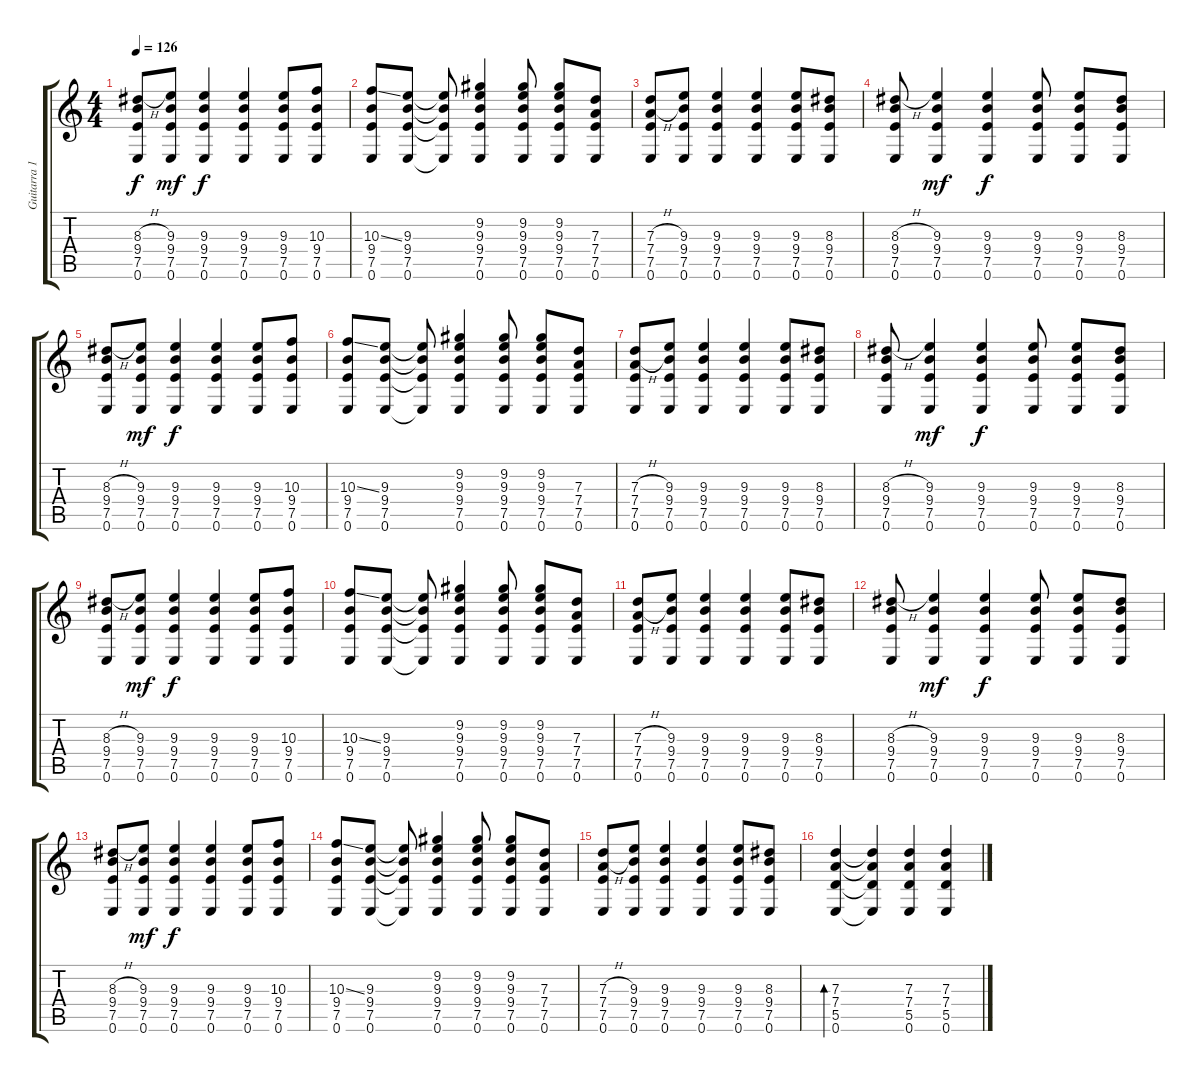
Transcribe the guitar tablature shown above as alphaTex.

\track ("Guitarra 1" "Guitarra 1") {instrument electricguitarclean}
\staff {score tabs}
\tuning (E4 B3 G3 D3 A2 E2) {hide}
\ts (4 4)
\tempo 126
\clef g2
\ks c
(8.3{h} 9.4 7.5 0.6).8{dy f} (9.3 9.4 7.5 0.6).8{dy mf} (9.3 9.4 7.5 0.6).4{dy f} (9.3 9.4 7.5 0.6).4 (9.3 9.4 7.5 0.6).8 (10.3 9.4 7.5 0.6).8 |
(10.3{ss} 9.4 7.5 0.6).8 (9.3 9.4 7.5 0.6).8 (9.3{t} 9.4{t} 7.5{t} 0.6{t}).8 (9.2 9.3 9.4 7.5 0.6).4 (9.2 9.3 9.4 7.5 0.6).8 (9.2 9.3 9.4 7.5 0.6).8 (7.3 7.4 7.5 0.6).8 |
(7.3{h} 7.4{h} 7.5 0.6).8 (9.3 9.4 7.5 0.6).8 (9.3 9.4 7.5 0.6).4 (9.3 9.4 7.5 0.6).4 (9.3 9.4 7.5 0.6).8 (8.3 9.4 7.5 0.6).8 |
(8.3{h} 9.4 7.5 0.6).8 (9.3 9.4 7.5 0.6).4{dy mf} (9.3 9.4 7.5 0.6).4{dy f} (9.3 9.4 7.5 0.6).8 (9.3 9.4 7.5 0.6).8 (8.3 9.4 7.5 0.6).8 |
(8.3{h} 9.4 7.5 0.6).8 (9.3 9.4 7.5 0.6).8{dy mf} (9.3 9.4 7.5 0.6).4{dy f} (9.3 9.4 7.5 0.6).4 (9.3 9.4 7.5 0.6).8 (10.3 9.4 7.5 0.6).8 |
(10.3{ss} 9.4 7.5 0.6).8 (9.3 9.4 7.5 0.6).8 (9.3{t} 9.4{t} 7.5{t} 0.6{t}).8 (9.2 9.3 9.4 7.5 0.6).4 (9.2 9.3 9.4 7.5 0.6).8 (9.2 9.3 9.4 7.5 0.6).8 (7.3 7.4 7.5 0.6).8 |
(7.3{h} 7.4{h} 7.5 0.6).8 (9.3 9.4 7.5 0.6).8 (9.3 9.4 7.5 0.6).4 (9.3 9.4 7.5 0.6).4 (9.3 9.4 7.5 0.6).8 (8.3 9.4 7.5 0.6).8 |
(8.3{h} 9.4 7.5 0.6).8 (9.3 9.4 7.5 0.6).4{dy mf} (9.3 9.4 7.5 0.6).4{dy f} (9.3 9.4 7.5 0.6).8 (9.3 9.4 7.5 0.6).8 (8.3 9.4 7.5 0.6).8 |
(8.3{h} 9.4 7.5 0.6).8 (9.3 9.4 7.5 0.6).8{dy mf} (9.3 9.4 7.5 0.6).4{dy f} (9.3 9.4 7.5 0.6).4 (9.3 9.4 7.5 0.6).8 (10.3 9.4 7.5 0.6).8 |
(10.3{ss} 9.4 7.5 0.6).8 (9.3 9.4 7.5 0.6).8 (9.3{t} 9.4{t} 7.5{t} 0.6{t}).8 (9.2 9.3 9.4 7.5 0.6).4 (9.2 9.3 9.4 7.5 0.6).8 (9.2 9.3 9.4 7.5 0.6).8 (7.3 7.4 7.5 0.6).8 |
(7.3{h} 7.4{h} 7.5 0.6).8 (9.3 9.4 7.5 0.6).8 (9.3 9.4 7.5 0.6).4 (9.3 9.4 7.5 0.6).4 (9.3 9.4 7.5 0.6).8 (8.3 9.4 7.5 0.6).8 |
(8.3{h} 9.4 7.5 0.6).8 (9.3 9.4 7.5 0.6).4{dy mf} (9.3 9.4 7.5 0.6).4{dy f} (9.3 9.4 7.5 0.6).8 (9.3 9.4 7.5 0.6).8 (8.3 9.4 7.5 0.6).8 |
(8.3{h} 9.4 7.5 0.6).8 (9.3 9.4 7.5 0.6).8{dy mf} (9.3 9.4 7.5 0.6).4{dy f} (9.3 9.4 7.5 0.6).4 (9.3 9.4 7.5 0.6).8 (10.3 9.4 7.5 0.6).8 |
(10.3{ss} 9.4 7.5 0.6).8 (9.3 9.4 7.5 0.6).8 (9.3{t} 9.4{t} 7.5{t} 0.6{t}).8 (9.2 9.3 9.4 7.5 0.6).4 (9.2 9.3 9.4 7.5 0.6).8 (9.2 9.3 9.4 7.5 0.6).8 (7.3 7.4 7.5 0.6).8 |
(7.3{h} 7.4{h} 7.5 0.6).8 (9.3 9.4 7.5 0.6).8 (9.3 9.4 7.5 0.6).4 (9.3 9.4 7.5 0.6).4 (9.3 9.4 7.5 0.6).8 (8.3 9.4 7.5 0.6).8 |
(7.3 7.4 5.5 0.6).4{bd 240} (7.3{t} 7.4{t} 5.5{t} 0.6{t}).4 (7.3 7.4 5.5 0.6).4 (7.3{ss} 7.4{ss} 5.5{ss} 0.6).4
